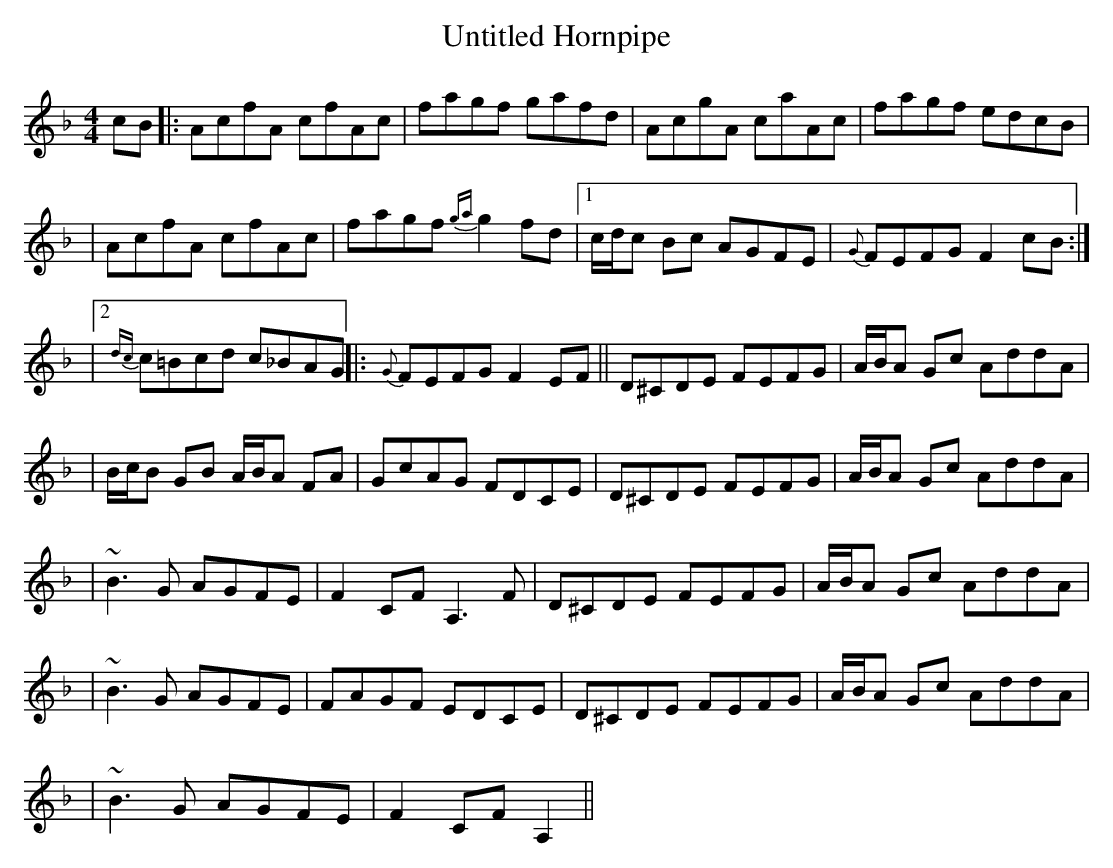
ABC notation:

X:1
T:Untitled Hornpipe
M:4/4
K:F
cB|:AcfA cfAc|fagf gafd|AcgA caAc|fagf edcB|
|AcfA cfAc|fagf {ga}g2 fd|1 c/d/c Bc AGFE|{G}FEFG F2 cB:|
|2 {dc}c=Bcd c_BAG||:{G}FEFG F2EF||D^CDE FEFG|A/B/A Gc AddA|
|B/c/B GB A/B/A FA|GcAG FDCE|D^CDE FEFG|A/B/A Gc AddA|
|~B3G AGFE|F2CF A,3F|D^CDE FEFG|A/B/A Gc AddA|
|~B3G AGFE|FAGF EDCE|D^CDE FEFG|A/B/A Gc AddA|
|~B3G AGFE|F2CF A,2||
